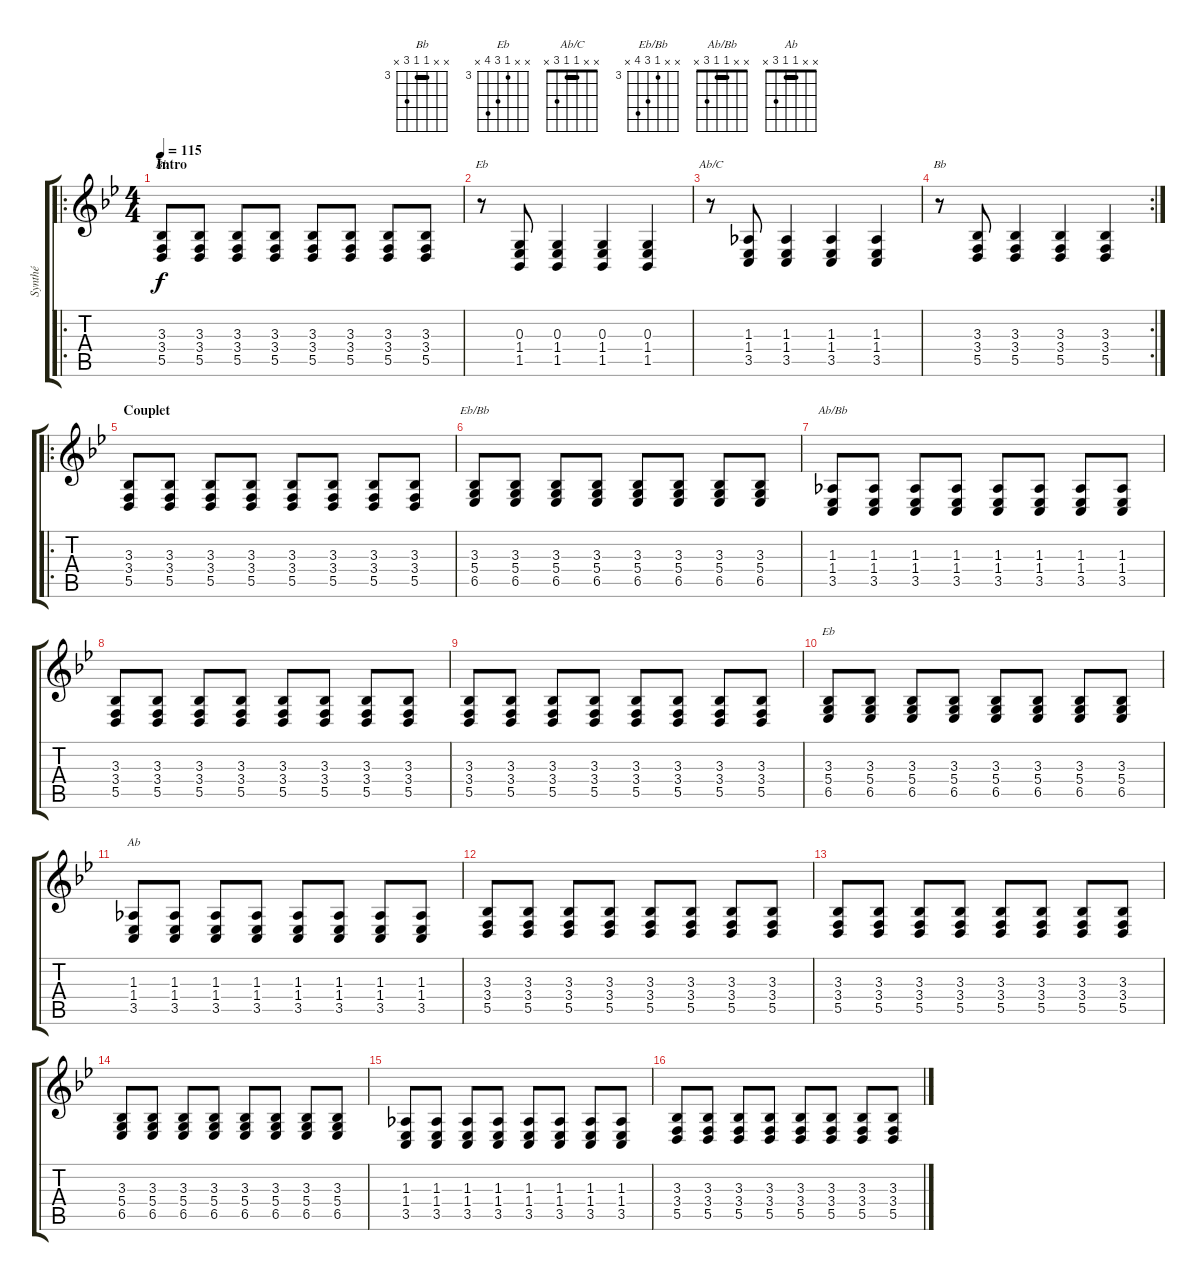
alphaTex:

\track ("Synthé" "Synthé") {instrument harpsichord}
\staff {score tabs}
\tuning (E4 B3 G3 D3 A2 E2) {hide}
\chord ("Bb" x x 3 3 5 x) {barre 3}
\chord ("Eb" x x 0 1 1 x)
\chord ("Ab/C" x x 1 1 3 x) {barre 1}
\chord ("Bb" x x 3 3 5 x) {firstfret 3 barre 3}
\chord ("Eb/Bb" x x 3 5 6 x) {firstfret 3}
\chord ("Ab/Bb" x x 1 1 3 x) {barre 1}
\chord ("Eb" x x 3 5 6 x) {firstfret 3}
\chord ("Ab" x x 1 1 3 x) {barre 1}
\ro
\ts (4 4)
\section ("" "Intro")
\tempo 115
\clef g2
\ks bb
(3.3 3.4 5.5).8{ch "Bb" dy f instrument harpsichord} (3.3 3.4 5.5).8 (3.3 3.4 5.5).8 (3.3 3.4 5.5).8 (3.3 3.4 5.5).8 (3.3 3.4 5.5).8 (3.3 3.4 5.5).8 (3.3 3.4 5.5).8 |
r.8{ch "Eb"} (0.3 1.4 1.5).8 (0.3 1.4 1.5).4 (0.3 1.4 1.5).4 (0.3 1.4 1.5).4 |
r.8{ch "Ab/C"} (1.3 1.4 3.5).8 (1.3 1.4 3.5).4 (1.3 1.4 3.5).4 (1.3 1.4 3.5).4 |
\rc 2
r.8{ch "Bb"} (3.3 3.4 5.5).8 (3.3 3.4 5.5).4 (3.3 3.4 5.5).4 (3.3 3.4 5.5).4 |
\ro
\section ("" "Couplet")
(3.3 3.4 5.5).8 (3.3 3.4 5.5).8 (3.3 3.4 5.5).8 (3.3 3.4 5.5).8 (3.3 3.4 5.5).8 (3.3 3.4 5.5).8 (3.3 3.4 5.5).8 (3.3 3.4 5.5).8 |
(3.3 5.4 6.5).8{ch "Eb/Bb"} (3.3 5.4 6.5).8 (3.3 5.4 6.5).8 (3.3 5.4 6.5).8 (3.3 5.4 6.5).8 (3.3 5.4 6.5).8 (3.3 5.4 6.5).8 (3.3 5.4 6.5).8 |
(1.3 1.4 3.5).8{ch "Ab/Bb"} (1.3 1.4 3.5).8 (1.3 1.4 3.5).8 (1.3 1.4 3.5).8 (1.3 1.4 3.5).8 (1.3 1.4 3.5).8 (1.3 1.4 3.5).8 (1.3 1.4 3.5).8 |
(3.3 3.4 5.5).8 (3.3 3.4 5.5).8 (3.3 3.4 5.5).8 (3.3 3.4 5.5).8 (3.3 3.4 5.5).8 (3.3 3.4 5.5).8 (3.3 3.4 5.5).8 (3.3 3.4 5.5).8 |
(3.3 3.4 5.5).8 (3.3 3.4 5.5).8 (3.3 3.4 5.5).8 (3.3 3.4 5.5).8 (3.3 3.4 5.5).8 (3.3 3.4 5.5).8 (3.3 3.4 5.5).8 (3.3 3.4 5.5).8 |
(3.3 5.4 6.5).8{ch "Eb"} (3.3 5.4 6.5).8 (3.3 5.4 6.5).8 (3.3 5.4 6.5).8 (3.3 5.4 6.5).8 (3.3 5.4 6.5).8 (3.3 5.4 6.5).8 (3.3 5.4 6.5).8 |
(1.3 1.4 3.5).8{ch "Ab"} (1.3 1.4 3.5).8 (1.3 1.4 3.5).8 (1.3 1.4 3.5).8 (1.3 1.4 3.5).8 (1.3 1.4 3.5).8 (1.3 1.4 3.5).8 (1.3 1.4 3.5).8 |
(3.3 3.4 5.5).8 (3.3 3.4 5.5).8 (3.3 3.4 5.5).8 (3.3 3.4 5.5).8 (3.3 3.4 5.5).8 (3.3 3.4 5.5).8 (3.3 3.4 5.5).8 (3.3 3.4 5.5).8 |
(3.3 3.4 5.5).8 (3.3 3.4 5.5).8 (3.3 3.4 5.5).8 (3.3 3.4 5.5).8 (3.3 3.4 5.5).8 (3.3 3.4 5.5).8 (3.3 3.4 5.5).8 (3.3 3.4 5.5).8 |
(3.3 5.4 6.5).8 (3.3 5.4 6.5).8 (3.3 5.4 6.5).8 (3.3 5.4 6.5).8 (3.3 5.4 6.5).8 (3.3 5.4 6.5).8 (3.3 5.4 6.5).8 (3.3 5.4 6.5).8 |
(1.3 1.4 3.5).8 (1.3 1.4 3.5).8 (1.3 1.4 3.5).8 (1.3 1.4 3.5).8 (1.3 1.4 3.5).8 (1.3 1.4 3.5).8 (1.3 1.4 3.5).8 (1.3 1.4 3.5).8 |
(3.3 3.4 5.5).8 (3.3 3.4 5.5).8 (3.3 3.4 5.5).8 (3.3 3.4 5.5).8 (3.3 3.4 5.5).8 (3.3 3.4 5.5).8 (3.3 3.4 5.5).8 (3.3 3.4 5.5).8
